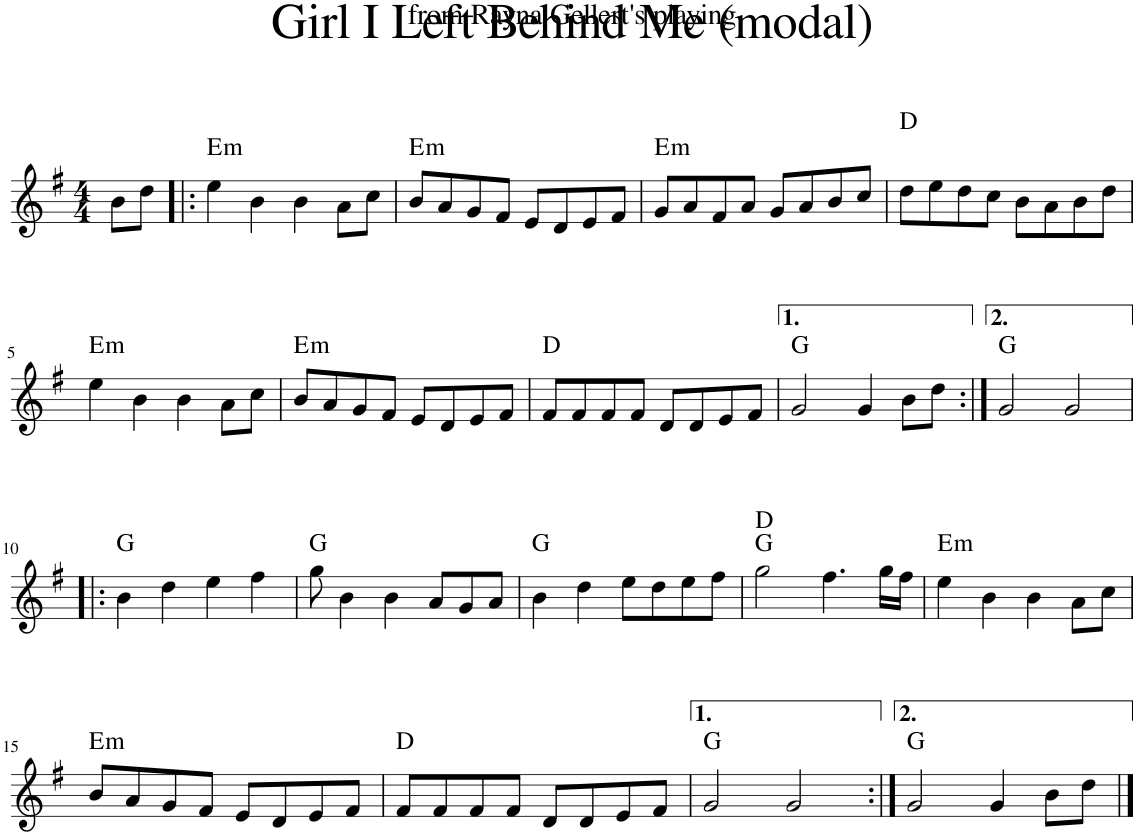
**kern	**harte
*part1	*part1
*staff1	*
*I"Violin	*
*I'Vln	*
*clefG2	*
*k[f#]	*
*M4/4	*
=	=
8b\L	.
8dd\J	.
=1!|:	=1!|:
!	!LO:H:kt=m
4ee\	E:min
4b\	.
4b\	.
8a\L	.
8cc\J	.
=2	=2
!	!LO:H:kt=m
8b/L	E:min
8a/	.
8g/	.
8f#/J	.
8e/L	.
8d/	.
8e/	.
8f#/J	.
=3	=3
!	!LO:H:kt=m
8g/L	E:min
8a/	.
8f#/	.
8a/J	.
8g/L	.
8a/	.
8b/	.
8cc/J	.
=4	=4
!	!LO:H:n=1:kt=N.C.
8dd\L	N D:maj
8ee\	.
8dd\	.
8cc\J	.
8b\L	.
8a\	.
8b\	.
8dd\J	.
!!LO:LB:g=z
=5	=5
!	!LO:H:kt=m
4ee\	E:min
4b\	.
4b\	.
8a\L	.
8cc\J	.
=6	=6
!	!LO:H:kt=m
8b/L	E:min
8a/	.
8g/	.
8f#/J	.
8e/L	.
8d/	.
8e/	.
8f#/J	.
=7	=7
8f#/L	D:maj
8f#/	.
8f#/	.
8f#/J	.
8d/L	.
8d/	.
8e/	.
8f#/J	.
=8	=8
2g/	G:maj
4g/	.
8b\L	.
8dd\J	.
=9:|!	=9:|!
2g/	G:maj
2g/	.
!!LO:LB:g=z
=10!|:	=10!|:
4b\	G:maj
4dd\	.
4ee\	.
4ff#\	.
=11	=11
8gg\	G:maj
4b\	.
4b\	.
8a/L	.
8g/	.
8a/J	.
=12	=12
4b\	G:maj
4dd\	.
8ee\L	.
8dd\	.
8ee\	.
8ff#\J	.
=13	=13
2gg\	G:maj D:maj
4.ff#\	.
16gg\LL	.
16ff#\JJ	.
=14	=14
!	!LO:H:kt=m
4ee\	E:min
4b\	.
4b\	.
8a\L	.
8cc\J	.
!!LO:LB:g=z
=15	=15
!	!LO:H:kt=m
8b/L	E:min
8a/	.
8g/	.
8f#/J	.
8e/L	.
8d/	.
8e/	.
8f#/J	.
=16	=16
8f#/L	D:maj
8f#/	.
8f#/	.
8f#/J	.
8d/L	.
8d/	.
8e/	.
8f#/J	.
=17	=17
2g/	G:maj
2g/	.
=18:|!	=18:|!
2g/	G:maj
4g/	.
8b\L	.
8dd\J	.
==	==
*-	*-
